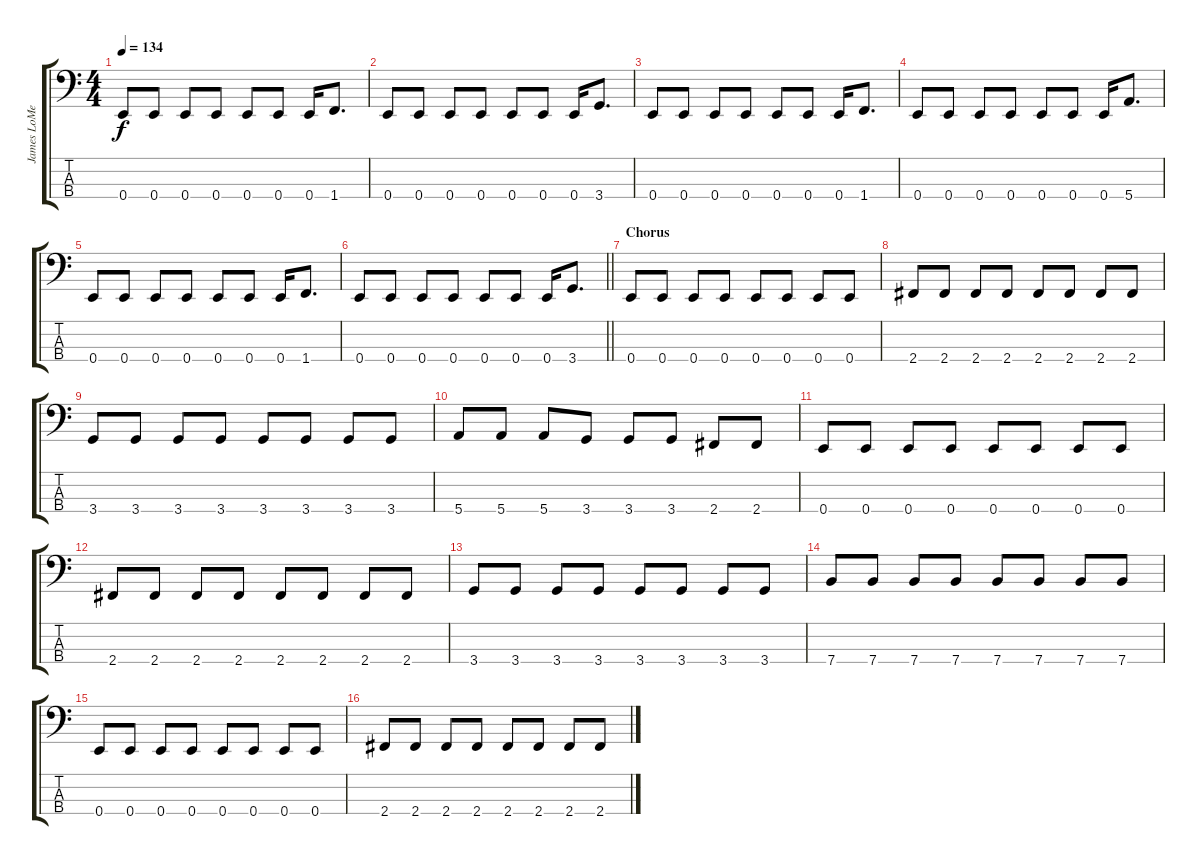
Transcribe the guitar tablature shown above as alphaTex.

\track ("James LoMenzo" "James LoMe") {instrument electricbassfinger}
\staff {score tabs}
\tuning (G2 D2 A1 E1) {hide}
\ts (4 4)
\tempo 134
\clef f4
\ks c
0.4.8{dy f} 0.4.8 0.4.8 0.4.8 0.4.8 0.4.8 0.4.16 1.4.8{d} |
0.4.8 0.4.8 0.4.8 0.4.8 0.4.8 0.4.8 0.4.16 3.4.8{d} |
0.4.8 0.4.8 0.4.8 0.4.8 0.4.8 0.4.8 0.4.16 1.4.8{d} |
0.4.8 0.4.8 0.4.8 0.4.8 0.4.8 0.4.8 0.4.16 5.4.8{d} |
0.4.8 0.4.8 0.4.8 0.4.8 0.4.8 0.4.8 0.4.16 1.4.8{d} |
\barLineRight lightlight
0.4.8 0.4.8 0.4.8 0.4.8 0.4.8 0.4.8 0.4.16 3.4.8{d} |
\section ("" "Chorus")
0.4.8 0.4.8 0.4.8 0.4.8 0.4.8 0.4.8 0.4.8 0.4.8 |
2.4.8 2.4.8 2.4.8 2.4.8 2.4.8 2.4.8 2.4.8 2.4.8 |
3.4.8 3.4.8 3.4.8 3.4.8 3.4.8 3.4.8 3.4.8 3.4.8 |
5.4.8 5.4.8 5.4.8 3.4.8 3.4.8 3.4.8 2.4.8 2.4.8 |
0.4.8 0.4.8 0.4.8 0.4.8 0.4.8 0.4.8 0.4.8 0.4.8 |
2.4.8 2.4.8 2.4.8 2.4.8 2.4.8 2.4.8 2.4.8 2.4.8 |
3.4.8 3.4.8 3.4.8 3.4.8 3.4.8 3.4.8 3.4.8 3.4.8 |
7.4.8 7.4.8 7.4.8 7.4.8 7.4.8 7.4.8 7.4.8 7.4.8 |
0.4.8 0.4.8 0.4.8 0.4.8 0.4.8 0.4.8 0.4.8 0.4.8 |
2.4.8 2.4.8 2.4.8 2.4.8 2.4.8 2.4.8 2.4.8 2.4.8
